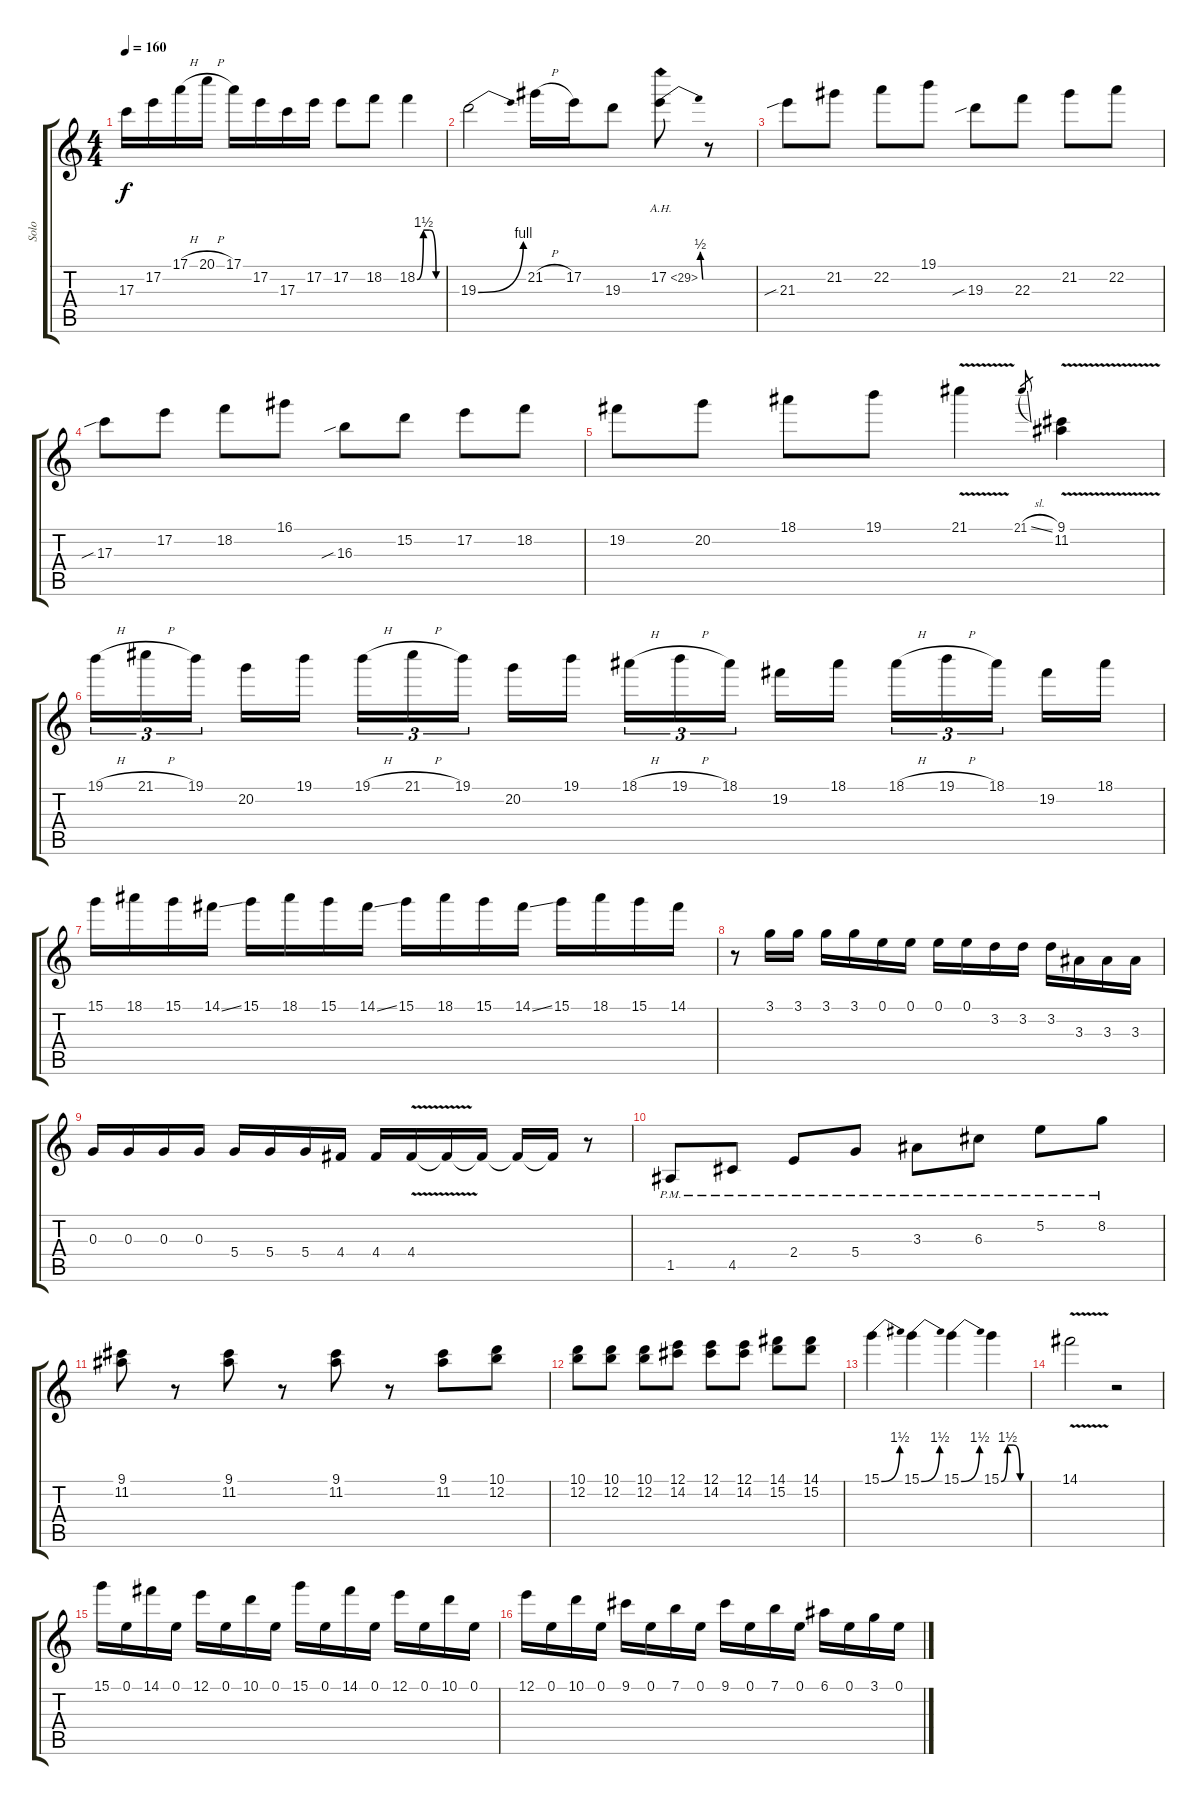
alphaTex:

\track ("Solo" "Solo") {instrument overdrivenguitar}
\staff {score tabs}
\tuning (E4 B3 G3 D3 A2 E2) {hide}
\ts (4 4)
\tempo 160
\clef g2
\ks c
17.3.16{dy f} 17.2.16 17.1{h}.16 20.1{h}.16 17.1.16 17.2.16 17.3.16 17.2.16 17.2.8 18.2.8 18.2{be (custom 0 0 15 6 30 6 45 0 60 0)}.4 |
19.3{be (bend 0 0 60 4)}.2 21.2{h}.16 17.2.16 19.3.8 17.2{be (bend 0 0 60 2) ah 12}.8 r.8 |
21.3{sib}.8 21.2.8 22.2.8 19.1.8 19.3{sib}.8 22.3.8 21.2.8 22.2.8 |
17.3{sib}.8 17.2.8 18.2.8 16.1.8 16.3{sib}.8 15.2.8 17.2.8 18.2.8 |
19.2.8{balance 14} 20.2.8 18.1.8 19.1.8 21.1{v}.4 21.1{sl}.8{gr} (9.1{v} 11.2{v}).4 |
19.1{h}.16{tu (3 2)} 21.1{h}.16{tu (3 2)} 19.1.16{tu (3 2)} 20.2.16 19.1.16 19.1{h}.16{tu (3 2)} 21.1{h}.16{tu (3 2)} 19.1.16{tu (3 2)} 20.2.16 19.1.16 18.1{h}.16{tu (3 2)} 19.1{h}.16{tu (3 2)} 18.1.16{tu (3 2)} 19.2.16 18.1.16 18.1{h}.16{tu (3 2)} 19.1{h}.16{tu (3 2)} 18.1.16{tu (3 2)} 19.2.16 18.1.16 |
15.1.16 18.1.16 15.1.16 14.1{ss}.16 15.1.16 18.1.16 15.1.16 14.1{ss}.16 15.1.16 18.1.16 15.1.16 14.1{ss}.16 15.1.16 18.1.16 15.1.16 14.1.16 |
r.8 3.1.16 3.1.16 3.1.16 3.1.16 0.1.16 0.1.16 0.1.16 0.1.16 3.2.16 3.2.16 3.2.16 3.3.16 3.3.16 3.3.16 |
0.3.16 0.3.16 0.3.16 0.3.16 5.4.16 5.4.16 5.4.16 4.4.16 4.4.16 4.4{v}.16 4.4{t}.16 4.4{t}.16 4.4{t}.16 4.4{t}.16 r.8 |
1.5{pm}.8 4.5{pm}.8 2.4{pm}.8 5.4{pm}.8 3.3{pm}.8 6.3{pm}.8 5.2{pm}.8 8.2{pm}.8 |
(9.1 11.2).8 r.8 (9.1 11.2).8 r.8 (9.1 11.2).8 r.8 (9.1 11.2).8 (10.1 12.2).8 |
(10.1 12.2).8 (10.1 12.2).8 (10.1 12.2).8 (12.1 14.2).8 (12.1 14.2).8 (12.1 14.2).8 (14.1 15.2).8 (14.1 15.2).8 |
15.1{be (bend 0 0 60 6)}.4 15.1{be (bend 0 0 60 6)}.4 15.1{be (bend 0 0 60 6)}.4 15.1{be (custom 0 0 15 6 30 6 45 0 60 0)}.4 |
14.1{v}.2 r.2 |
15.1.16 0.1.16 14.1.16 0.1.16 12.1.16 0.1.16 10.1.16 0.1.16 15.1.16 0.1.16 14.1.16 0.1.16 12.1.16 0.1.16 10.1.16 0.1.16 |
12.1.16 0.1.16 10.1.16 0.1.16 9.1.16 0.1.16 7.1.16 0.1.16 9.1.16 0.1.16 7.1.16 0.1.16 6.1.16 0.1.16 3.1.16 0.1.16
